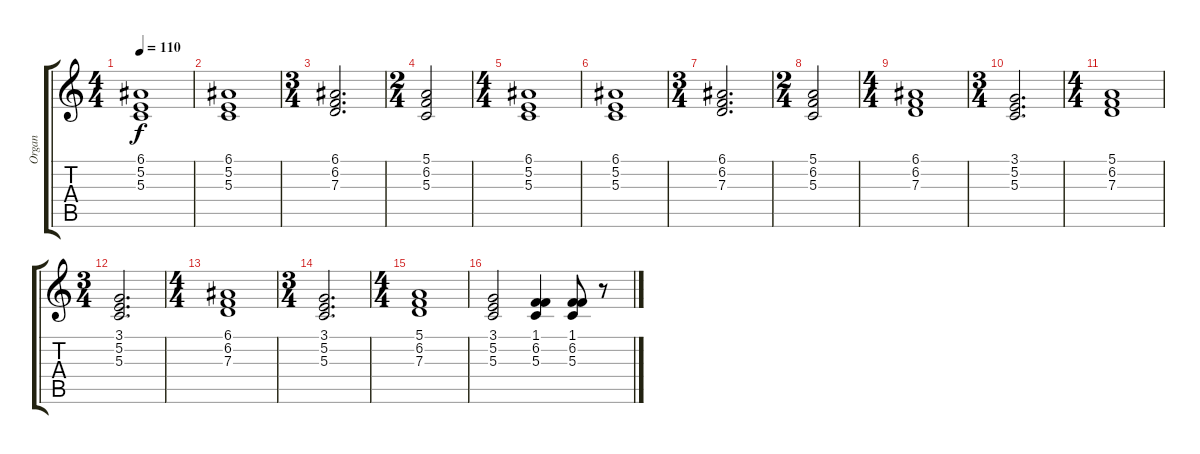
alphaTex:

\track ("Organ" "Organ") {instrument drawbarorgan}
\staff {score tabs}
\tuning (E4 B3 G3 D3 A2 E2) {hide}
\ts (4 4)
\tempo 110
\clef g2
\ks c
(6.1 5.2 5.3).1{dy f} |
(6.1 5.2 5.3).1 |
\ts (3 4)
(6.1 6.2 7.3).2{d} |
\ts (2 4)
(5.1 6.2 5.3).2 |
\ts (4 4)
(6.1 5.2 5.3).1 |
(6.1 5.2 5.3).1 |
\ts (3 4)
(6.1 6.2 7.3).2{d} |
\ts (2 4)
(5.1 6.2 5.3).2 |
\ts (4 4)
(6.1 6.2 7.3).1 |
\ts (3 4)
(3.1 5.2 5.3).2{d} |
\ts (4 4)
(5.1 6.2 7.3).1 |
\ts (3 4)
(3.1 5.2 5.3).2{d} |
\ts (4 4)
(6.1 6.2 7.3).1 |
\ts (3 4)
(3.1 5.2 5.3).2{d} |
\ts (4 4)
(5.1 6.2 7.3).1 |
(3.1 5.2 5.3).2 (1.1 6.2 5.3).4 (1.1 6.2 5.3).8 r.8
